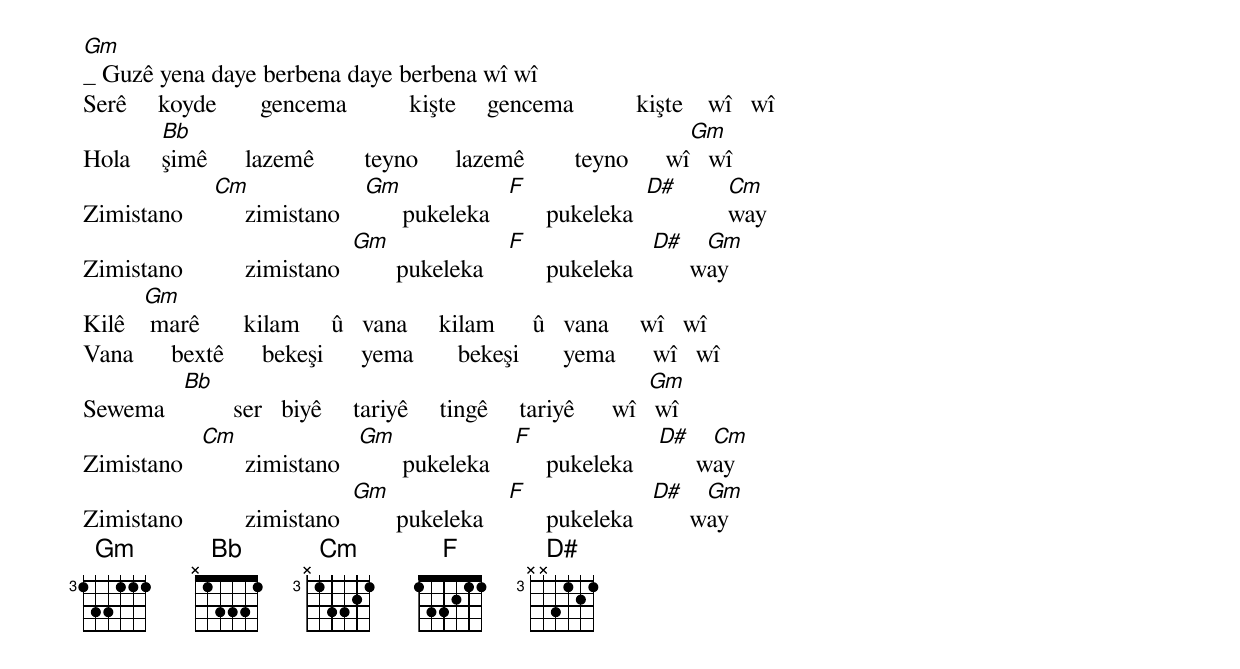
Gm
_ Guzê yena daye berbena daye berbena wî wî
Serê     koyde       gencema          kişte     gencema          kişte    wî   wî
         Bb                                                            Gm
Hola     şimê      lazemê        teyno      lazemê        teyno      wî   wî
              Cm                Gm               F               D#      Cm
Zimistano          zimistano          pukeleka         pukeleka          way
                              Gm                 F                D#     Gm
Zimistano          zimistano         pukeleka          pukeleka         way
       Gm
Kilê    marê       kilam     û   vana     kilam      û   vana     wî   wî
Vana      bextê      bekeşi      yema       bekeşi       yema      wî   wî
         Bb                                                          Gm
Sewema           ser   biyê     tariyê     tingê     tariyê      wî   wî
            Cm                 Gm                 F                D#     Cm
Zimistano          zimistano          pukeleka         pukeleka          way
                              Gm                 F                D#     Gm
Zimistano          zimistano         pukeleka          pukeleka         way
